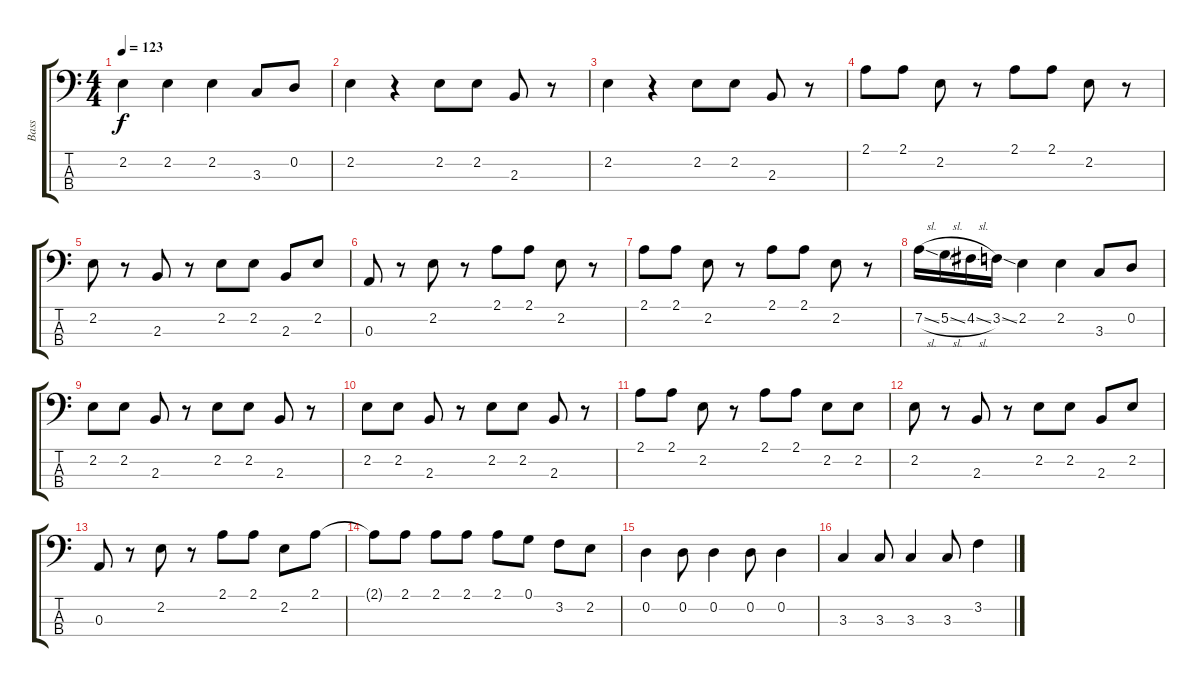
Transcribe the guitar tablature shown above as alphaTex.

\track ("Bass" "Bass") {instrument electricbassfinger}
\staff {score tabs}
\tuning (G2 D2 A1 E1) {hide}
\ts (4 4)
\tempo 123
\clef f4
\ks c
2.2.4{dy f} 2.2.4 2.2.4 3.3.8 0.2.8 |
2.2.4 r.4 2.2.8 2.2.8 2.3.8 r.8 |
2.2.4 r.4 2.2.8 2.2.8 2.3.8 r.8 |
2.1.8 2.1.8 2.2.8 r.8 2.1.8 2.1.8 2.2.8 r.8 |
2.2.8 r.8 2.3.8 r.8 2.2.8 2.2.8 2.3.8 2.2.8 |
0.3.8 r.8 2.2.8 r.8 2.1.8 2.1.8 2.2.8 r.8 |
2.1.8 2.1.8 2.2.8 r.8 2.1.8 2.1.8 2.2.8 r.8 |
7.2{sl}.16 5.2{sl}.16 4.2{sl}.16 3.2{ss}.16 2.2.4 2.2.4 3.3.8 0.2.8 |
2.2.8 2.2.8 2.3.8 r.8 2.2.8 2.2.8 2.3.8 r.8 |
2.2.8 2.2.8 2.3.8 r.8 2.2.8 2.2.8 2.3.8 r.8 |
2.1.8 2.1.8 2.2.8 r.8 2.1.8 2.1.8 2.2.8 2.2.8 |
2.2.8 r.8 2.3.8 r.8 2.2.8 2.2.8 2.3.8 2.2.8 |
0.3.8 r.8 2.2.8 r.8 2.1.8 2.1.8 2.2.8 2.1.8 |
2.1{t}.8 2.1.8 2.1.8 2.1.8 2.1.8 0.1.8 3.2.8 2.2.8 |
0.2.4 0.2.8 0.2.4 0.2.8 0.2.4 |
3.3.4 3.3.8 3.3.4 3.3.8 3.2.4
